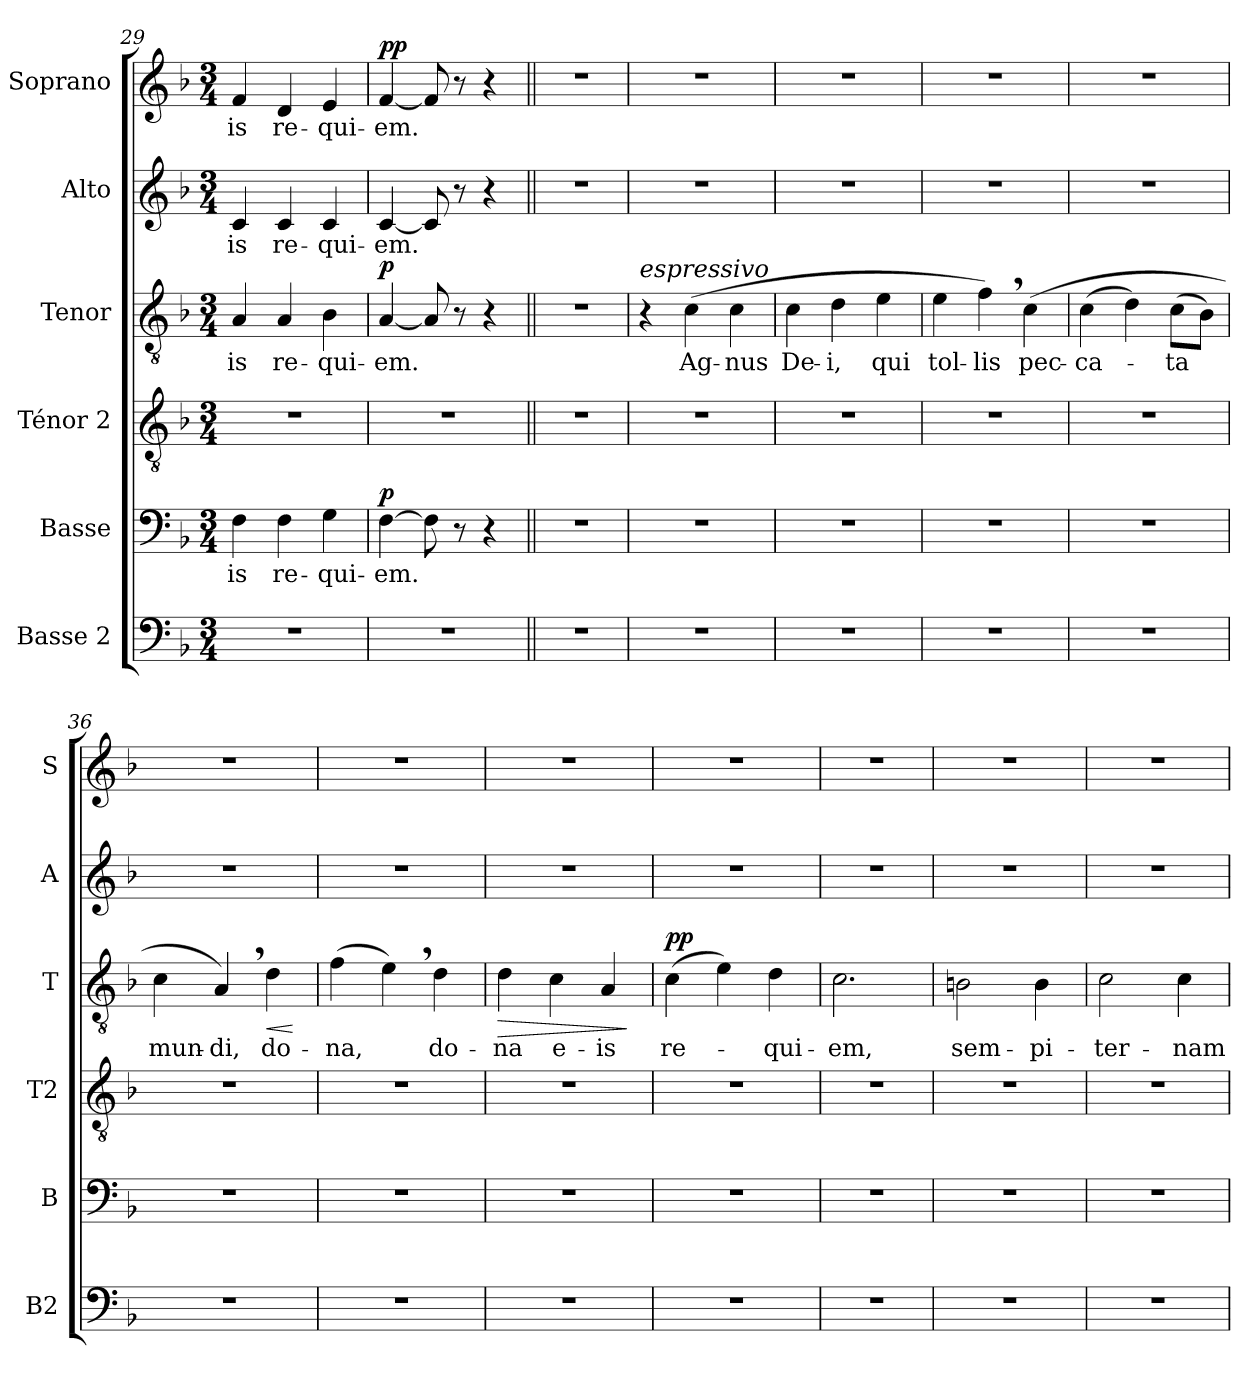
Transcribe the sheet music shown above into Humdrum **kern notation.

**kern	**kern	**text	**dynam	**kern	**kern	**text	**dynam	**kern	**text	**kern	**text	**dynam
*part6	*part5	*part5	*part5	*part4	*part3	*part3	*part3	*part2	*part2	*part1	*part1	*part1
*staff6	*staff5	*staff5	*staff5	*staff4	*staff3	*staff3	*staff3	*staff2	*staff2	*staff1	*staff1	*staff1
*I"Basse 2	*I"Basse	*	*	*I"Ténor 2	*I"Tenor	*	*	*I"Alto	*	*I"Soprano	*	*
*I'B2	*I'B	*	*	*I'T2	*I'T	*	*	*I'A	*	*I'S	*	*
*clefF4	*clefF4	*	*	*clefGv2	*clefGv2	*	*	*clefG2	*	*clefG2	*	*
*k[b-]	*k[b-]	*	*	*k[b-]	*k[b-]	*	*	*k[b-]	*	*k[b-]	*	*
*F:	*F:	*	*	*F:	*F:	*	*	*F:	*	*F:	*	*
*M3/4	*M3/4	*	*	*M3/4	*M3/4	*	*	*M3/4	*	*M3/4	*	*
=29	=29	=29	=29	=29	=29	=29	=29	=29	=29	=29	=29	=29
!	!	!LO:LY:b	!	!	!	!LO:LY:b	!	!	!LO:LY:b	!	!LO:LY:b	!
2.r	4F\	-is	.	2.r	4A/	-is	.	4c/	-is	4f/	-is	.
!	!	!LO:LY:b	!	!	!	!LO:LY:b	!	!	!LO:LY:b	!	!LO:LY:b	!
.	4F\	re-	.	.	4A/	re-	.	4c/	re-	4d/	re-	.
!	!	!LO:LY:b	!	!	!	!LO:LY:b	!	!	!LO:LY:b	!	!LO:LY:b	!
.	4G\	-qui-	.	.	4B-\	-qui-	.	4c/	-qui-	4e/	-qui-	.
=30	=30	=30	=30	=30	=30	=30	=30	=30	=30	=30	=30	=30
!	!	!LO:LY:b	!LO:DY:a	!	!	!LO:LY:b	!LO:DY:a	!	!LO:LY:b	!	!LO:LY:b	!LO:DY:a
!	!	!	!	!	!	!	!	!	!	!	!	!LO:DY:n=1:a
2.r	[4F\	-em.	p	2.r	[4A/	-em.	p	[4c/	-em.	[4f/	-em.	p p
.	8F\]	.	.	.	8A/]	.	.	8c/]	.	8f/]	.	.
.	8r	.	.	.	8r	.	.	8r	.	8r	.	.
.	4r	.	.	.	4r	.	.	4r	.	4r	.	.
=31||	=31||	=31||	=31||	=31||	=31||	=31||	=31||	=31||	=31||	=31||	=31||	=31||
2.r	2.r	.	.	2.r	2.r	.	.	2.r	.	2.r	.	.
=32	=32	=32	=32	=32	=32	=32	=32	=32	=32	=32	=32	=32
!	!	!	!	!	!LO:TX:a:i:t=espressivo	!	!	!	!	!	!	!
2.r	2.r	.	.	2.r	4r	.	.	2.r	.	2.r	.	.
!	!	!	!	!	!	!LO:LY:b	!	!	!	!	!	!
.	.	.	.	.	(>4c\	Ag-	.	.	.	.	.	.
!	!	!	!	!	!	!LO:LY:b	!	!	!	!	!	!
.	.	.	.	.	4c\	-nus	.	.	.	.	.	.
=33	=33	=33	=33	=33	=33	=33	=33	=33	=33	=33	=33	=33
!	!	!	!	!	!	!LO:LY:b	!	!	!	!	!	!
2.r	2.r	.	.	2.r	4c\	De-	.	2.r	.	2.r	.	.
!	!	!	!	!	!	!LO:LY:b	!	!	!	!	!	!
.	.	.	.	.	4d\	-i,	.	.	.	.	.	.
!	!	!	!	!	!	!LO:LY:b	!	!	!	!	!	!
.	.	.	.	.	4e\	qui	.	.	.	.	.	.
=34	=34	=34	=34	=34	=34	=34	=34	=34	=34	=34	=34	=34
!	!	!	!	!	!	!LO:LY:b	!	!	!	!	!	!
2.r	2.r	.	.	2.r	4e\	tol-	.	2.r	.	2.r	.	.
!	!	!	!	!	!	!LO:LY:b	!	!	!	!	!	!
.	.	.	.	.	4f,\)	-lis	.	.	.	.	.	.
!	!	!	!	!	!	!LO:LY:b	!	!	!	!	!	!
.	.	.	.	.	(>4c\	pec-	.	.	.	.	.	.
=35	=35	=35	=35	=35	=35	=35	=35	=35	=35	=35	=35	=35
!	!	!	!	!	!	!LO:LY:b	!	!	!	!	!	!
2.r	2.r	.	.	2.r	(>4c\	-ca-	.	2.r	.	2.r	.	.
.	.	.	.	.	4d\)	.	.	.	.	.	.	.
!	!	!	!	!	!	!LO:LY:b	!	!	!	!	!	!
.	.	.	.	.	(>8c\L	-ta	.	.	.	.	.	.
.	.	.	.	.	8B-\J)	.	.	.	.	.	.	.
=36	=36	=36	=36	=36	=36	=36	=36	=36	=36	=36	=36	=36
!	!	!	!	!	!	!LO:LY:b	!	!	!	!	!	!
2.r	2.r	.	.	2.r	4c\	mun-	.	2.r	.	2.r	.	.
!	!	!	!	!	!	!LO:LY:b	!	!	!	!	!	!
.	.	.	.	.	4A,/)	-di,	.	.	.	.	.	.
!	!	!	!	!	!	!LO:LY:b	!LO:HP:b	!	!	!	!	!
.	.	.	.	.	4d\	do-	<	.	.	.	.	.
.	.	.	.	.	.	.	[	.	.	.	.	.
=37	=37	=37	=37	=37	=37	=37	=37	=37	=37	=37	=37	=37
!	!	!	!	!	!	!LO:LY:b	!	!	!	!	!	!
2.r	2.r	.	.	2.r	(>4f\	-na,	.	2.r	.	2.r	.	.
.	.	.	.	.	4e,\)	.	.	.	.	.	.	.
!	!	!	!	!	!	!LO:LY:b	!	!	!	!	!	!
.	.	.	.	.	4d\	do-	.	.	.	.	.	.
=38	=38	=38	=38	=38	=38	=38	=38	=38	=38	=38	=38	=38
!	!	!	!	!	!	!LO:LY:b	!LO:HP:b	!	!	!	!	!
2.r	2.r	.	.	2.r	4d\	-na	>	2.r	.	2.r	.	.
!	!	!	!	!	!	!LO:LY:b	!	!	!	!	!	!
.	.	.	.	.	4c\	e-	.	.	.	.	.	.
!	!	!	!	!	!	!LO:LY:b	!	!	!	!	!	!
.	.	.	.	.	4A/	-is	.	.	.	.	.	.
.	.	.	.	.	.	.	]	.	.	.	.	.
!!LO:PB:g=z
=39	=39	=39	=39	=39	=39	=39	=39	=39	=39	=39	=39	=39
!	!	!	!	!	!	!LO:LY:b	!LO:DY:a	!	!	!	!	!
!	!	!	!	!	!	!	!LO:DY:n=1:a	!	!	!	!	!
2.r	2.r	.	.	2.r	(>4c\	re-	p p	2.r	.	2.r	.	.
.	.	.	.	.	4e\)	.	.	.	.	.	.	.
!	!	!	!	!	!	!LO:LY:b	!	!	!	!	!	!
.	.	.	.	.	4d\	-qui-	.	.	.	.	.	.
=40	=40	=40	=40	=40	=40	=40	=40	=40	=40	=40	=40	=40
!	!	!	!	!	!	!LO:LY:b	!	!	!	!	!	!
2.r	2.r	.	.	2.r	2.c\	-em,	.	2.r	.	2.r	.	.
=41	=41	=41	=41	=41	=41	=41	=41	=41	=41	=41	=41	=41
!	!	!	!	!	!	!LO:LY:b	!	!	!	!	!	!
2.r	2.r	.	.	2.r	2Bn\	sem-	.	2.r	.	2.r	.	.
!	!	!	!	!	!	!LO:LY:b	!	!	!	!	!	!
.	.	.	.	.	4B\	-pi-	.	.	.	.	.	.
=42	=42	=42	=42	=42	=42	=42	=42	=42	=42	=42	=42	=42
!	!	!	!	!	!	!LO:LY:b	!	!	!	!	!	!
2.r	2.r	.	.	2.r	2c\	-ter-	.	2.r	.	2.r	.	.
!	!	!	!	!	!	!LO:LY:b	!	!	!	!	!	!
.	.	.	.	.	4c\	-nam	.	.	.	.	.	.
=	=	=	=	=	=	=	=	=	=	=	=	=
*-	*-	*-	*-	*-	*-	*-	*-	*-	*-	*-	*-	*-
